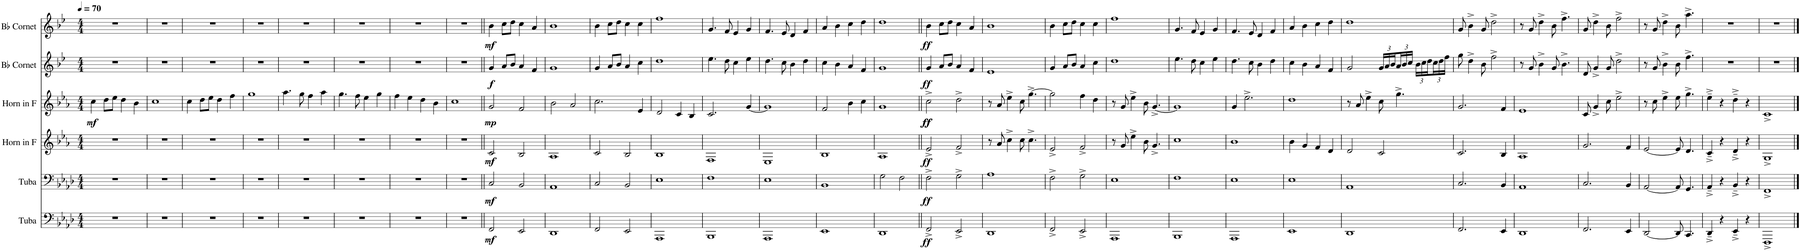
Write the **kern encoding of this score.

**kern	**dynam	**kern	**dynam	**kern	**dynam	**kern	**dynam	**kern	**dynam	**kern	**dynam
*part6	*part6	*part5	*part5	*part4	*part4	*part3	*part3	*part2	*part2	*part1	*part1
*staff6	*staff6	*staff5	*staff5	*staff4	*staff4	*staff3	*staff3	*staff2	*staff2	*staff1	*staff1
*I"Tuba	*	*I"Tuba	*	*I"Horn in F	*	*I"Horn in F	*	*I"Bb Cornet	*	*I"Bb Cornet	*
*I'Tba.	*	*I'Tba.	*	*	*	*	*	*I'Bb Cnt.	*	*I'Bb Cnt.	*
*clefF4	*	*clefF4	*	*clefG2	*	*clefG2	*	*clefG2	*	*clefG2	*
*	*	*	*	*Trd4c7	*	*Trd4c7	*	*Trd1c2	*	*Trd1c2	*
*k[b-e-a-d-]	*	*k[b-e-a-d-]	*	*k[b-e-a-]	*	*k[b-e-a-]	*	*k[b-e-]	*	*k[b-e-]	*
*M4/4	*	*M4/4	*	*M4/4	*	*M4/4	*	*M4/4	*	*M4/4	*
*MM70	*	*MM70	*	*MM70	*	*MM70	*	*MM70	*	*MM70	*
=1	=1	=1	=1	=1	=1	=1	=1	=1	=1	=1	=1
!	!	!	!	!	!	!	!LO:DY:b	!	!	!	!
1r	.	1r	.	1r	.	4cc\	mf	1r	.	1r	.
.	.	.	.	.	.	8dd\L	.	.	.	.	.
.	.	.	.	.	.	8ee-\J	.	.	.	.	.
.	.	.	.	.	.	4dd\	.	.	.	.	.
.	.	.	.	.	.	4b-\	.	.	.	.	.
=2	=2	=2	=2	=2	=2	=2	=2	=2	=2	=2	=2
1r	.	1r	.	1r	.	1cc	.	1r	.	1r	.
=3	=3	=3	=3	=3	=3	=3	=3	=3	=3	=3	=3
1r	.	1r	.	1r	.	4cc\	.	1r	.	1r	.
.	.	.	.	.	.	8dd\L	.	.	.	.	.
.	.	.	.	.	.	8ee-\J	.	.	.	.	.
.	.	.	.	.	.	4dd\	.	.	.	.	.
.	.	.	.	.	.	4ff\	.	.	.	.	.
=4	=4	=4	=4	=4	=4	=4	=4	=4	=4	=4	=4
1r	.	1r	.	1r	.	1gg	.	1r	.	1r	.
=5	=5	=5	=5	=5	=5	=5	=5	=5	=5	=5	=5
1r	.	1r	.	1r	.	4.aa-\	.	1r	.	1r	.
.	.	.	.	.	.	8gg\	.	.	.	.	.
.	.	.	.	.	.	4ff\	.	.	.	.	.
.	.	.	.	.	.	4aa-\	.	.	.	.	.
=6	=6	=6	=6	=6	=6	=6	=6	=6	=6	=6	=6
1r	.	1r	.	1r	.	4.gg\	.	1r	.	1r	.
.	.	.	.	.	.	8ff\	.	.	.	.	.
.	.	.	.	.	.	4ee-\	.	.	.	.	.
.	.	.	.	.	.	4gg\	.	.	.	.	.
=7	=7	=7	=7	=7	=7	=7	=7	=7	=7	=7	=7
1r	.	1r	.	1r	.	4ff\	.	1r	.	1r	.
.	.	.	.	.	.	4ee-\	.	.	.	.	.
.	.	.	.	.	.	4dd\	.	.	.	.	.
.	.	.	.	.	.	4b-\	.	.	.	.	.
=8	=8	=8	=8	=8	=8	=8	=8	=8	=8	=8	=8
1r	.	1r	.	1r	.	1cc	.	1r	.	1r	.
=9||	=9||	=9||	=9||	=9||	=9||	=9||	=9||	=9||	=9||	=9||	=9||
!	!LO:DY:b	!	!LO:DY:b	!	!LO:DY:b	!	!LO:DY:b	!	!LO:DY:b	!	!LO:DY:b
2FF/	mf	2C/	mf	2c/	mf	2g/	mp	4g/	f	4b-\	mf
.	.	.	.	.	.	.	.	8a/L	.	8cc\L	.
.	.	.	.	.	.	.	.	8b-/J	.	8dd\J	.
2EE-/	.	2BB-/	.	2B-/	.	2f/	.	4a/	.	4cc\	.
.	.	.	.	.	.	.	.	4f/	.	4a/	.
=10	=10	=10	=10	=10	=10	=10	=10	=10	=10	=10	=10
1DD-	.	1AA-	.	1A-	.	2b-\	.	1g	.	1b-	.
.	.	.	.	.	.	2a-/	.	.	.	.	.
=11	=11	=11	=11	=11	=11	=11	=11	=11	=11	=11	=11
2FF/	.	2C/	.	2c/	.	2.cc\	.	4g/	.	4b-\	.
.	.	.	.	.	.	.	.	8a/L	.	8cc\L	.
.	.	.	.	.	.	.	.	8b-/J	.	8dd\J	.
2EE-/	.	2BB-/	.	2B-/	.	.	.	4a/	.	4cc\	.
.	.	.	.	.	.	4e-/	.	4cc\	.	4cc\	.
=12	=12	=12	=12	=12	=12	=12	=12	=12	=12	=12	=12
1AAA-	.	1E-	.	1B-	.	2d/	.	1dd	.	1ff	.
.	.	.	.	.	.	4c/	.	.	.	.	.
.	.	.	.	.	.	4B-/	.	.	.	.	.
=13	=13	=13	=13	=13	=13	=13	=13	=13	=13	=13	=13
1BBB-	.	1F	.	1F	.	2.c/	.	4.ee-\	.	4.g/	.
.	.	.	.	.	.	.	.	8dd\	.	8f/	.
.	.	.	.	.	.	.	.	4cc\	.	4e-/	.
.	.	.	.	.	.	[4g/	.	4ee-\	.	4g/	.
=14	=14	=14	=14	=14	=14	=14	=14	=14	=14	=14	=14
1AAA-	.	1E-	.	1E-	.	1g]	.	4.dd\	.	4.f/	.
.	.	.	.	.	.	.	.	8cc\	.	8e-/	.
.	.	.	.	.	.	.	.	4b-\	.	4d/	.
.	.	.	.	.	.	.	.	4dd\	.	4f/	.
=15	=15	=15	=15	=15	=15	=15	=15	=15	=15	=15	=15
1EE-	.	1BB-	.	1B-	.	2f/	.	4cc\	.	4a/	.
.	.	.	.	.	.	.	.	4b-\	.	4b-\	.
.	.	.	.	.	.	4b-\	.	4a/	.	4cc\	.
.	.	.	.	.	.	4cc\	.	4f/	.	4dd\	.
=16	=16	=16	=16	=16	=16	=16	=16	=16	=16	=16	=16
1DD-	.	2G\	.	1A-	.	1g	.	1g	.	1dd	.
.	.	2F\	.	.	.	.	.	.	.	.	.
=17||	=17||	=17||	=17||	=17||	=17||	=17||	=17||	=17||	=17||	=17||	=17||
!	!LO:DY:b	!	!LO:DY:b	!	!LO:DY:b	!	!LO:DY:b	!	!	!	!
!	!	!	!	!	!	!	!LO:DY:n=1:b	!	!LO:DY:b	!	!LO:DY:b
2FF^/	ff	2F^\	ff	2e-^/	ff	2cc^\	ff ff	4g/	ff	4b-\	ff
.	.	.	.	.	.	.	.	8a/L	.	8cc\L	.
.	.	.	.	.	.	.	.	8b-/J	.	8dd\J	.
2EE-^/	.	2G^\	.	2f^/	.	2dd^\	.	4a/	.	4cc\	.
.	.	.	.	.	.	.	.	4f/	.	4a/	.
=18	=18	=18	=18	=18	=18	=18	=18	=18	=18	=18	=18
1DD-	.	1A-	.	8r	.	8r	.	1e-	.	1b-	.
.	.	.	.	8a-/	.	8a-/	.	.	.	.	.
.	.	.	.	4cc^\	.	4ee-^\	.	.	.	.	.
.	.	.	.	8cc\	.	8cc\	.	.	.	.	.
.	.	.	.	4.cc^\	.	[4.gg^\	.	.	.	.	.
=19	=19	=19	=19	=19	=19	=19	=19	=19	=19	=19	=19
2FF^/	.	2F^\	.	2e-^/	.	2gg\]	.	4g/	.	4b-\	.
.	.	.	.	.	.	.	.	8a/L	.	8cc\L	.
.	.	.	.	.	.	.	.	8b-/J	.	8dd\J	.
2EE-^/	.	2G^\	.	2f^/	.	4ff\	.	4a/	.	4cc\	.
.	.	.	.	.	.	4dd\	.	4cc\	.	4cc\	.
=20	=20	=20	=20	=20	=20	=20	=20	=20	=20	=20	=20
1AAA-	.	1E-	.	8r	.	8r	.	1dd	.	1ff	.
.	.	.	.	8g/	.	8g/	.	.	.	.	.
.	.	.	.	4ee-^\	.	4ee-^\	.	.	.	.	.
.	.	.	.	8b-\	.	8b-\	.	.	.	.	.
.	.	.	.	4.g^/	.	[4.g^/	.	.	.	.	.
=21	=21	=21	=21	=21	=21	=21	=21	=21	=21	=21	=21
1BBB-	.	1F	.	1cc	.	1g]	.	4.ee-\	.	4.g/	.
.	.	.	.	.	.	.	.	8dd\	.	8f/	.
.	.	.	.	.	.	.	.	4cc\	.	4e-/	.
.	.	.	.	.	.	.	.	4ee-\	.	4g/	.
=22	=22	=22	=22	=22	=22	=22	=22	=22	=22	=22	=22
1AAA-	.	1E-	.	1b-	.	4g/	.	4.dd\	.	4.f/	.
.	.	.	.	.	.	2.ee-^\	.	.	.	.	.
.	.	.	.	.	.	.	.	8cc\	.	8e-/	.
.	.	.	.	.	.	.	.	4b-\	.	4d/	.
.	.	.	.	.	.	.	.	4dd\	.	4f/	.
=23	=23	=23	=23	=23	=23	=23	=23	=23	=23	=23	=23
1EE-	.	1E-	.	4b-\	.	1dd	.	4cc\	.	4a/	.
.	.	.	.	4g/	.	.	.	4b-\	.	4b-\	.
.	.	.	.	4f/	.	.	.	4a/	.	4cc\	.
.	.	.	.	4d/	.	.	.	4f/	.	4dd\	.
=24	=24	=24	=24	=24	=24	=24	=24	=24	=24	=24	=24
1DD-	.	1AA-	.	2d/	.	8r	.	2g/	.	1dd	.
.	.	.	.	.	.	8a-/	.	.	.	.	.
.	.	.	.	.	.	4ee-^\	.	.	.	.	.
*	*	*	*	*	*	*	*	*Xbrackettup	*	*	*
.	.	.	.	2c/	.	8cc\	.	24g/LL	.	.	.
.	.	.	.	.	.	.	.	24a/	.	.	.
.	.	.	.	.	.	.	.	24b-/	.	.	.
.	.	.	.	.	.	4.gg^\	.	24a/	.	.	.
.	.	.	.	.	.	.	.	24b-/	.	.	.
.	.	.	.	.	.	.	.	24cc/JJ	.	.	.
.	.	.	.	.	.	.	.	24b-\LL	.	.	.
.	.	.	.	.	.	.	.	24cc\	.	.	.
.	.	.	.	.	.	.	.	24dd\	.	.	.
.	.	.	.	.	.	.	.	24cc\	.	.	.
.	.	.	.	.	.	.	.	24dd\	.	.	.
.	.	.	.	.	.	.	.	24ff\JJ	.	.	.
=25	=25	=25	=25	=25	=25	=25	=25	=25	=25	=25	=25
2.FF/	.	2.C/	.	2.c/	.	2.g/	.	8gg\	.	8g/	.
.	.	.	.	.	.	.	.	4dd^\	.	4b-^\	.
.	.	.	.	.	.	.	.	8b-\	.	8g/	.
.	.	.	.	.	.	.	.	2ff^\	.	2dd^\	.
4EE-/	.	4BB-/	.	4B-/	.	4f/	.	.	.	.	.
=26	=26	=26	=26	=26	=26	=26	=26	=26	=26	=26	=26
1DD-	.	1AA-	.	1A-	.	1e-	.	8r	.	8r	.
.	.	.	.	.	.	.	.	8g/	.	8g/	.
.	.	.	.	.	.	.	.	4b-^\	.	4dd^\	.
.	.	.	.	.	.	.	.	8g/	.	8b-\	.
.	.	.	.	.	.	.	.	4.b-^\	.	4.ff^\	.
=27	=27	=27	=27	=27	=27	=27	=27	=27	=27	=27	=27
2.FF/	.	2.C/	.	2.g/	.	8c/	.	8d/	.	8g/	.
.	.	.	.	.	.	4g^/	.	4g^/	.	4dd^\	.
.	.	.	.	.	.	8cc\	.	8g/	.	8b-\	.
.	.	.	.	.	.	2ee-^\	.	2dd^\	.	2ff^\	.
4EE-/	.	4BB-/	.	4f/	.	.	.	.	.	.	.
=28	=28	=28	=28	=28	=28	=28	=28	=28	=28	=28	=28
[2DD-/	.	[2AA-/	.	[2e-/	.	8r	.	8r	.	8r	.
.	.	.	.	.	.	8cc\	.	8g/	.	8g/	.
.	.	.	.	.	.	4ee-^\	.	4b-^\	.	4dd^\	.
8DD-/]	.	8AA-/]	.	8e-/]	.	8ee-\	.	8b-\	.	8b-\	.
4.CC/	.	4.GG/	.	4.d/	.	4.gg^\	.	4.ff^\	.	4.aa^\	.
=29	=29	=29	=29	=29	=29	=29	=29	=29	=29	=29	=29
4DD-~^/	.	4AA-~^/	.	4c~^/	.	4ee-~^\	.	1r	.	1r	.
4r	.	4r	.	4r	.	4r	.	.	.	.	.
4EE-~^/	.	4BB-~^/	.	4d~^/	.	4dd~^\	.	.	.	.	.
4r	.	4r	.	4r	.	4r	.	.	.	.	.
=30	=30	=30	=30	=30	=30	=30	=30	=30	=30	=30	=30
1FFF^	.	1FF^	.	1G^	.	1c^	.	1r	.	1r	.
==	==	==	==	==	==	==	==	==	==	==	==
*-	*-	*-	*-	*-	*-	*-	*-	*-	*-	*-	*-
